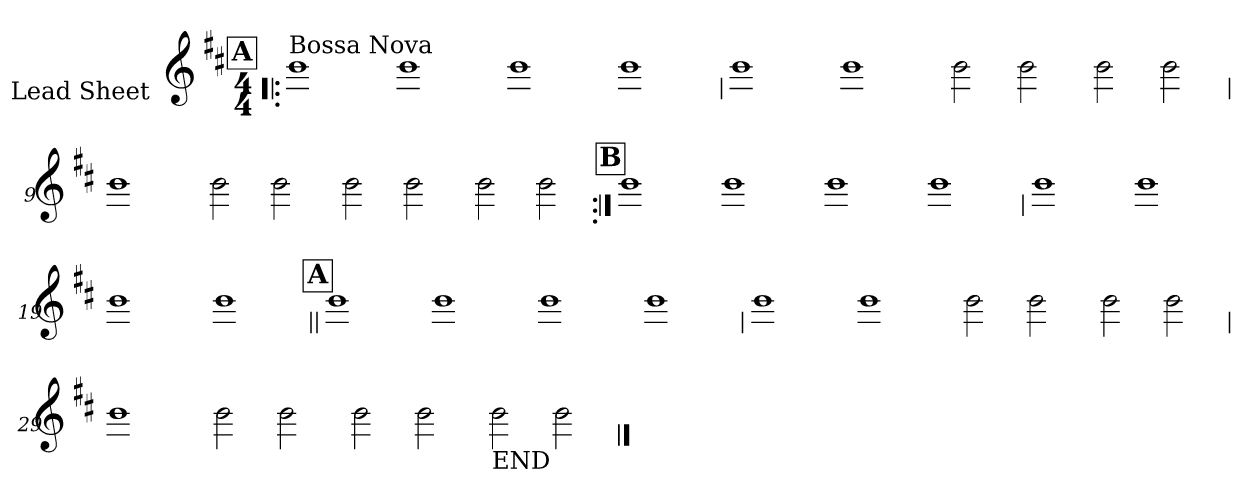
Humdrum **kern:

**kern
*part1
*staff1
*I"Lead Sheet
*stria0
*clefG2
*k[f#c#]
*D:
*M4/4
!!LO:REH:place=s1:a:t=A
=1!|:
!LO:TX:a:t=Bossa Nova
1b
=2-
1b
=3-
1b
=4-
1b
!!LO:LB:g=z
=5
1b
=6-
1b
=7-
2b
2b
=8-
2b
2b
!!LO:LB:g=z
=9
1b
=10-
2b
2b
=11-
2b
2b
=12-
2b
2b
!!LO:LB:g=z
!!LO:REH:place=s1:a:t=B
=13:|!
1b
=14-
1b
=15-
1b
=16-
1b
!!LO:LB:g=z
=17
1b
=18-
1b
=19-
1b
=20-
1b
!!LO:LB:g=z
!!LO:REH:place=s1:a:t=A
=21||
1b
=22-
1b
=23-
1b
=24-
1b
!!LO:LB:g=z
=25
1b
=26-
1b
=27-
2b
2b
=28-
2b
2b
!!LO:LB:g=z
=29
1b
=30-
2b
2b
=31-
2b
2b
=32-
!LO:TX:b:t=END
2b
2b
==
*-
